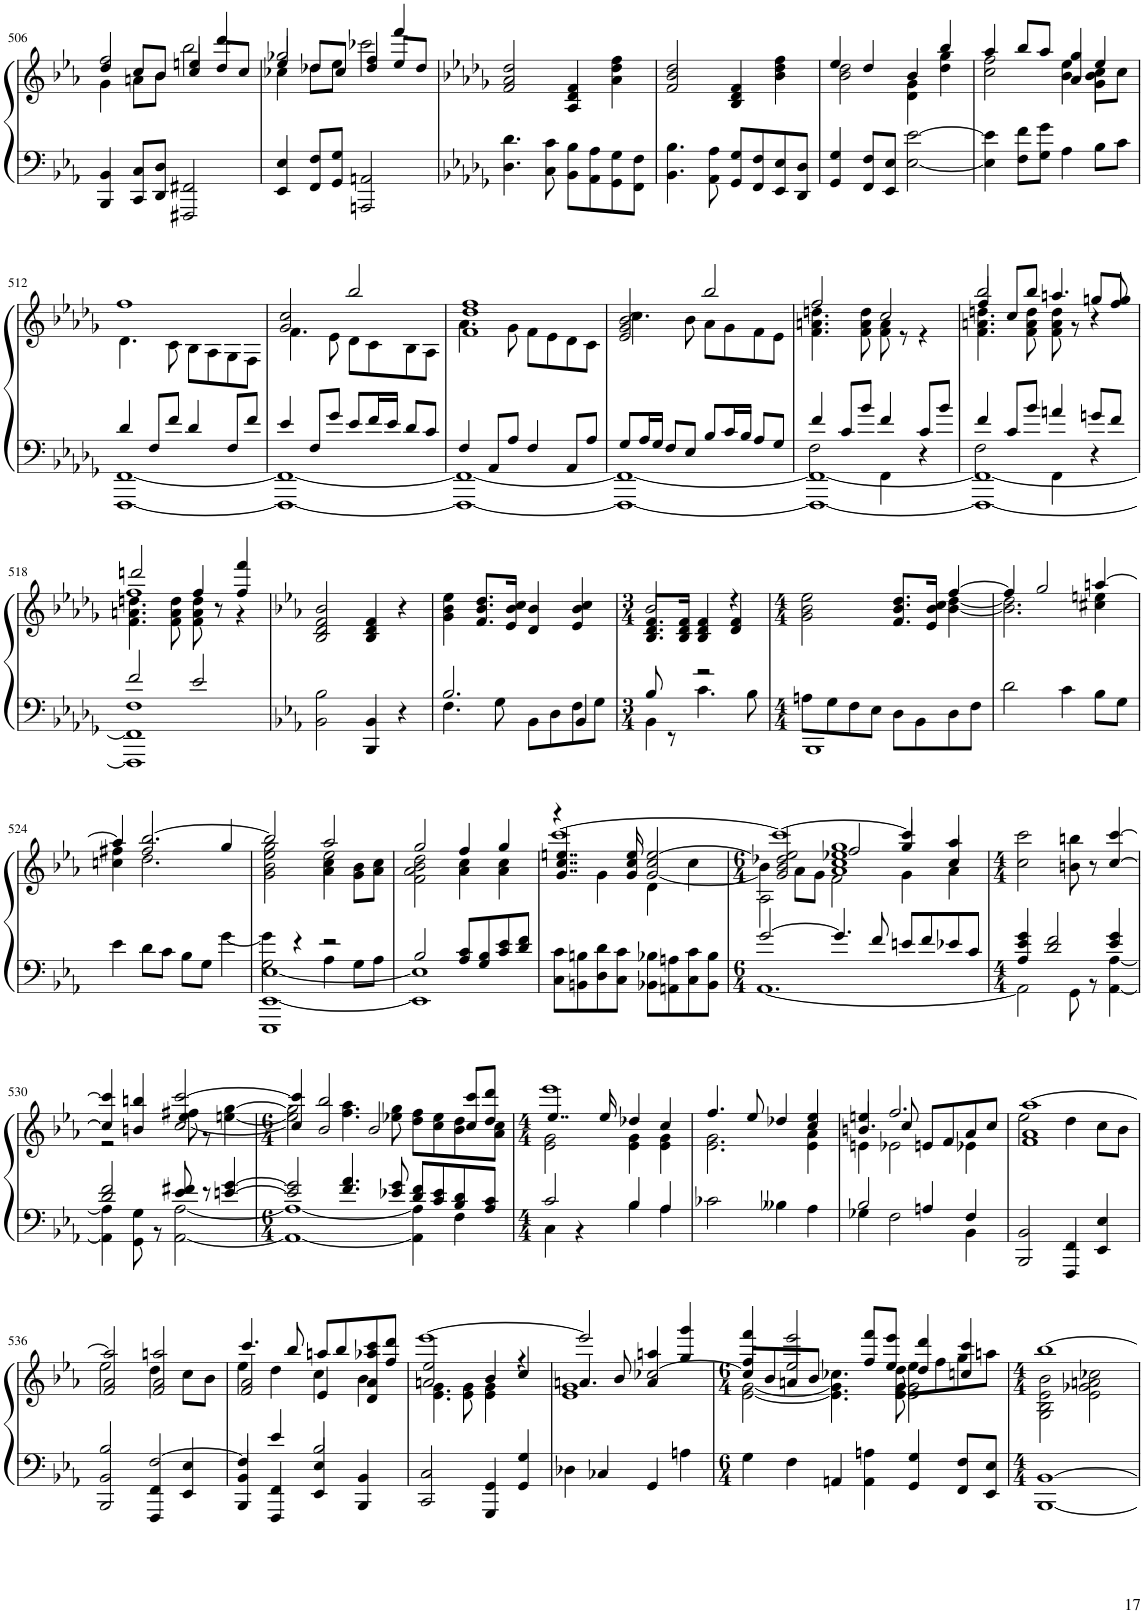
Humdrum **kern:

**kern	**kern
*part1	*part1
*staff2	*staff1
*I"Klavier	*
*I'Klav.	*
!!LO:PB:g=z
*clefF4	*clefF4
*k[b-e-a-]	*k[b-e-a-]
*M4/4	*M4/4
=506	=506
*	*^
*	*	*^
4BBB-/ 4BB-/	2ff/	4g\	4dd/
8CC/ 8C/L	.	8an\L	8cc/L
8DD/ 8D/J	.	8b-\J	8b-/J
2FFF#X/ 2FF#X/	4cc/	2bb-\	4een/
.	4ddd/	.	8dd/L
.	.	.	8cc/J
=507	=507	=507	=507
4EE-/ 4E-/	2gg-X/	4cc-X\	4ee-/
8FF/ 8F/L	.	8dd-X\L	8dd-/L
8GG/ 8G/J	.	8ee-\J	8cc-/J
2AAAn/ 2AAn/	4dd-/	2ccc-X\	4ff/
.	4fff/	.	8ee-/L
.	.	.	8dd-/J
*	*v	*v	*v
=508	=508
*k[b-e-a-d-g-]	*k[b-e-a-d-g-]
4.D-\ 4.d-\	2f/ 2a-/ 2dd-/
8C\ 8c\	.
8BB-\ 8B-\L	4A-/ 4d-/ 4f/
8AA-\ 8A-\	.
8GG-\ 8G-\	4a-\ 4dd-\ 4ff\
8FF\ 8F\J	.
=509	=509
4.BB-\ 4.B-\	2f/ 2b-/ 2dd-/
8AA-\ 8A-\	.
8GG-/ 8G-/L	4B-/ 4d-/ 4f/
8FF/ 8F/	.
8EE-/ 8E-/	4b-\ 4dd-\ 4ff\
8DD-/ 8D-/J	.
=510	=510
*	*^
4GG-/ 4G-/	4ee-/	2b-\ 2dd-\
8FF/ 8F/L	4dd-/	.
8EE-/ 8E-/J	.	.
[2E-\ [2e-\	4b-/	4d-\ 4g-\
.	4bb-/	4dd-\ 4gg-\
=511	=511	=511
*	*	*^
4E-\] 4e-\]	4aa-/	2cc\ 2ff\	2ryy
8F\ 8f\L	8bb-/L	.	.
8G-\ 8g-\J	8aa-/J	.	.
4A-\	4gg-/	4b-\ 4ee-\	4a-/
8B-\L	4ee-/	4g-\ 4cc\	8b-\L
8c\J	.	.	8cc\J
*	*	*v	*v
!!LO:LB:g=z
=512	=512	=512
*^	*	*
4d-/	[1FFF [1FF	1ff	4.d-\
8F/L	.	.	.
8f/J	.	.	8c\
4d-/	.	.	8B-\L
.	.	.	8A-\
8F/L	.	.	8G-\
8f/J	.	.	8F\J
=513	=513	=513	=513
4e-/	1FFF_ 1FF_	2g-/ 2cc/	4.f\
8F/L	.	.	.
8g-/J	.	.	8e-\
8e-/L	.	2bb-/	8d-\L
16f/L	.	.	8c\
16e-/JJ	.	.	.
8d-/L	.	.	8B-\
8c/J	.	.	8A-\J
=514	=514	=514	=514
4F/	1FFF_ 1FF_	1f 1dd- 1ff	4.a-\
8AA-/L	.	.	.
8A-/J	.	.	8g-\
4F/	.	.	8f\L
.	.	.	8e-\
8AA-/L	.	.	8d-\
8A-/J	.	.	8c\J
=515	=515	=515	=515
8G-/L	1FFF_ 1FF_	2e-/ 2g-/ 2b-/ 2cc/	4.cc\
16A-/L	.	.	.
16G-/JJ	.	.	.
8F/L	.	.	.
8E-/J	.	.	8b-\
8B-/L	.	2bb-/	8a-\L
16c/L	.	.	8g-\
16B-/JJ	.	.	.
8A-/L	.	.	8f\
8G-/J	.	.	8e-\J
=516	=516	=516	=516
*	*^	*	*
4f/	2F\	1FFF_ 1FF_	2ff/	4.f\ 4.an\ 4.ddn\
8c/L	.	.	.	.
8b-/J	.	.	.	8f\ 8a\ 8dd\
4f/	4FF\	.	2cc/	8f\ 8a\
.	.	.	.	8r
8c/L	4r	.	.	4r
8b-/J	.	.	.	.
=517	=517	=517	=517	=517
*	*	*	*	*^
4f/	2F\	1FFF_ 1FF_	2bb-/	4.f\ 4.an\ 4.ddn\	4ff/
8c/L	.	.	.	.	8cc/L
8b-/J	.	.	.	8f\ 8a\ 8dd\	8bb-/J
4an/	4FF\	.	4.aan/	8f\ 8a\ 8dd\	4ryy
.	.	.	.	8r	.
8gn/L	4r	.	.	4r	8ggn/L
8f/J	.	.	8gg/	.	8ff/J
!!LO:LB:g=z	!!	!!
=518	=518	=518	=518	=518	=518
2f/	1F	1FFF] 1FF]	1ff	4.f\ 4.an\ 4.ddn\	2dddn/
.	.	.	.	8f\ 8a\ 8dd\	.
2e-/	.	.	.	8f\ 8a\ 8dd\	4ff/
.	.	.	.	8r	.
.	.	.	.	4r	4ff/ 4fff/
*v	*v	*v	*	*	*
*	*v	*v	*v
=519	=519
*k[b-e-a-]	*k[b-e-a-]
2BB-\ 2B-\	2B-/ 2d/ 2f/ 2b-/
4BBB-/ 4BB-/	4B-/ 4d/ 4f/
4r	4r
=520	=520
*^	*
2.B-/	4.F\	4g\ 4b-\ 4ee-\
.	.	8.f/ 8.b-/ 8.dd/L
.	8G\	.
.	.	16e-/ 16b-/ 16cc/Jk
.	8BB-\L	4d/ 4b-/
.	8D\	.
4BB-/	8F\	4e-/ 4b-/ 4cc/
.	8G\J	.
=521	=521	=521
*M3/4	*	*M3/4
*	*	*^
4BB-\	8B-/	8.B-/ 8.d/ 8.f/L	2b-/
.	8r	.	.
.	.	16B-/ 16d/ 16f/Jk	.
2r	4.c\	4B-/ 4d/ 4f/	.
.	.	4r	4d/ 4f/
.	8B-\	.	.
=522	=522	=522	=522
*M4/4	*	*M4/4	*
1BBB-	8An\L	2g\ 2b-\ 2ee-\	2.ryy
.	8G\	.	.
.	8F\	.	.
.	8E-\J	.	.
.	8D\L	8.f/ 8.b-/ 8.dd/L	.
.	8BB-\	.	.
.	.	16e-/ 16b-/ 16cc/Jk	.
.	8D\	[4ff/	[4b-\ [4dd\
.	8F\J	.	.
*v	*v	*	*
=523	=523	=523
2d\	4ff/]	2.b-\] 2.dd\]
.	2gg/	.
4c\	.	.
8B-\L	[4aan/	4cc#X\ 4een\
8G\J	.	.
!!LO:LB:g=z
=524	=524	=524
*	*	*^
4e-\	4aa/]	4ccn\ 4ff#X\	4ryy
8d\L	[2.bb-/	2.dd\	2ff#/
8c\J	.	.	.
8B-\L	.	.	.
8G\J	.	.	.
[4g\	.	.	4gg/
=525	=525	=525	=525
*^	*	*	*
*	*^	*	*	*
4g\]	2G\	1EEE- [1EE- [1E-	2bb-/]	2ee-\ 2gg\	2g\ 2b-\
4r	.	.	.	.	.
2r	4A-\	.	2aa-/	2ee-\	4a-\ 4cc\
.	8G\L	.	.	.	8g\ 8b-\L
.	8A-\J	.	.	.	8a-\ 8cc\J
*	*v	*v	*	*	*
*	*	*	*v	*v
=526	=526	=526	=526
2B-/	1EE-] 1E-]	2gg/	2f\ 2a-\ 2b-\ 2dd\
8A-/ 8c/L	.	4ff/	4a-\ 4cc\
8G/ 8B-/	.	.	.
8c/ 8e-/	.	4gg/	4a-\ 4cc\
8d/ 8f/J	.	.	.
*v	*v	*	*
=527	=527	=527
*	*	*^
8C\ 8c\L	4..g/ 4..cc/ 4..een/	4r	[1ccc
8BBn\ 8Bn\	.	.	.
8D\ 8d\	.	4g\	.
8C\ 8c\J	.	.	.
.	16g/ 16cc/ 16ee/	.	.
8BB-X\ 8B-X\L	[<2g/ 2cc/ [2ee/	4d\	.
8AAn\ 8An\	.	.	.
8C\ 8c\	.	4cc\	.
8BB-\ 8B-\J	.	.	.
*	*v	*v	*v
=528	=528
*M6/4	*M6/4
*^	*^
*	*	*	*^
*	*	*	*	*^
[2g/	[1.AA-	2g/] 2b-/ 2dd-X/ 2ee/]	4b-\	1ccc_	2A-\
.	.	.	8a-\L	.	.
.	.	.	8g\J	.	.
4.g/]	.	2ff/	1a- 1cc 1ee-X 1gg	.	2f\
8f/	.	.	.	.	.
8en/L	.	4gg/	.	4ccc/]	4g\
8f/	.	.	.	.	.
8e-X/	.	4aa-/	.	4cc/	4a-\
8c/J	.	.	.	.	.
*	*	*v	*v	*v	*v
=529	=529	=529
*M4/4	*	*M4/4
4A-/ 4e-/ 4g/	2AA-\]	2cc\ 2ccc\
2d/ 2f/	.	.
.	8GG\	8bn\ 8bbn\
.	8r	8r
4e-/ 4g/	[4AA-\ [4A-\	[4cc/ [4ccc/
!!LO:LB:g=z
=530	=530	=530
*	*	*^
2d/ 2f/	4AA-\] 4A-\]	4cc/] 4ccc/]	2r
.	8GG\ 8G\	4bn/ 4bbn/	.
.	8r	.	.
8e-/ 8f#X/	[2AA-\ [2A-\	[<2cc/ [2ccc/	8ee-\ 8ff#X\
8r	.	.	8r
[4en/ [4g/	.	.	[4een\ [>4gg\
=531	=531	=531	=531
*M6/4	*	*M6/4	*
2e/] 2g/]	1AA-_ 1A-_	4cc/] 4ccc/]	2ee\] 2gg\]
.	.	2b-/ 2bb-/	.
4.f/ 4.a-/	.	.	4.ff\ 4.aa-\
.	.	2b-/	.
8e-X/ 8g/	.	.	8ee-X\ 8gg\
8d/ 8f/L	4AA-\] 4A-\]	.	8dd\ 8ff\L
8c/ 8e-/	.	.	8cc\ 8ee-\
8B-/ 8d/	4F\	8cc/ 8ccc/L	8b-\ 8dd\
8A-/ 8c/J	.	8dd/ 8ddd/J	8a-\ 8cc\J
*	*	*v	*v
=532	=532	=532
*M4/4	*	*M4/4
*	*	*^
*	*	*	*^
2c/	4C\	4..ee-/	2e-\ 2g\	1eee-
.	4r	.	.	.
.	.	16ee-/	.	.
4B-/	4B-\	4dd-X/	4e-\ 4g\	.
4A-/	4A-\	4cc/	4e-\ 4g\	.
*v	*v	*	*	*
=533	=533	=533	=533
2c-X\	4.ff/	2.e-\ 2.g\	2.ryy
.	8ee-/	.	.
4B--X\	4dd-X/	.	.
4A-\	4cc/	4e-\ 4a-\	4ee-/
=534	=534	=534	=534
*^	*	*	*
2B-/	4G-X\	4.bn/	4en\	4een/
.	2F\	.	2e-X\	2.ff/
.	.	8cc/	.	.
4An/	.	8en/L	.	.
.	.	8f/	.	.
4F/	4BB-\	8a-/	4e-X\	.
.	.	8cc/J	.	.
*v	*v	*	*	*
=535	=535	=535	=535
2BBB-/ 2BB-/	1f 1a-	2ee-\	[1aa-
4FFF/ 4FF/	.	4dd\	.
4EE-/ 4E-/	.	8cc\L	.
.	.	8b-\J	.
!!LO:LB:g=z	!!	!!
=536	=536	=536	=536
*^	*	*	*
2BBB-/ 2BB-/	2B-/	2f/ 2a-/	2ee-\	2aa-/]
4FFF/ 4FF/	[2F/	2f/ 2a-/	4dd\	2aan/
4EE-/ 4E-/	.	.	8cc\L	.
.	.	.	8b-\J	.
=537	=537	=537	=537	=537
4BBB-/ 4BB-/	4F/]	2f/ 2a-/	4ee-\	4.ccc/
4FFF/ 4FF/	4e-/	.	4dd\	.
.	.	.	.	8bb-/
4EE-/ 4E-/	2B-/	4e-/	4cc\	8aan/L
.	.	.	.	8bb-/
4BBB-/ 4BB-/	.	4d/ 4a-/	4b-\	8aa-X/ 8ccc/
.	.	.	.	8ff/ 8ddd/J
*v	*v	*	*	*
=538	=538	=538	=538
2CC/ 2C/	[1eee-	4.e-\ 4.g\	2an/ 2ee-/
.	.	8e-\ 8g\	.
4GGG/ 4GG/	.	4e-\ 4g\	4b-/
4GG/ 4G/	.	4r	4cc/
=539	=539	=539	=539
4D-X\	2eee-/]	1e- 1g	4.an/
4C-X/	.	.	.
.	.	.	8b-/
4GG/	4a/ 4aan/	.	[2cc-X/
4An\	4gg/ 4ggg/	.	.
=540	=540	=540	=540
*M6/4	*M6/4	*	*
4G\	4ff/ 4fff/	[2e-\ [2g\	8cc-/L]
.	.	.	8b-/
4F\	2ee-/ 2eee-/	.	8an/
.	.	.	8b-/J
4AAn/	.	4.e-\] 4.g\]	4.cc-X\
4AA\ 4An\	8ff/ 8fff/L	.	.
.	8ee-/ 8eee-/J	8e-\ 8g\	8dd\
4GG/ 4G/	4dd/ 4ddd/	2e-\ 2g\	8ee-\L
.	.	.	8ff\
8FF/ 8F/L	4ccn/ 4ccc/	.	8gg\
8EE-/ 8E-/J	.	.	8aan\J
*	*v	*v	*v
=541	=541
*M4/4	*M4/4
*	*^
[1BBB- [1BB-	[1bb-	2G\ 2B-\ 2e-\ 2b-\
.	.	2e-\ 2g-X\ 2an\ 2cc-X\
*	*v	*v
=	=
*-	*-
